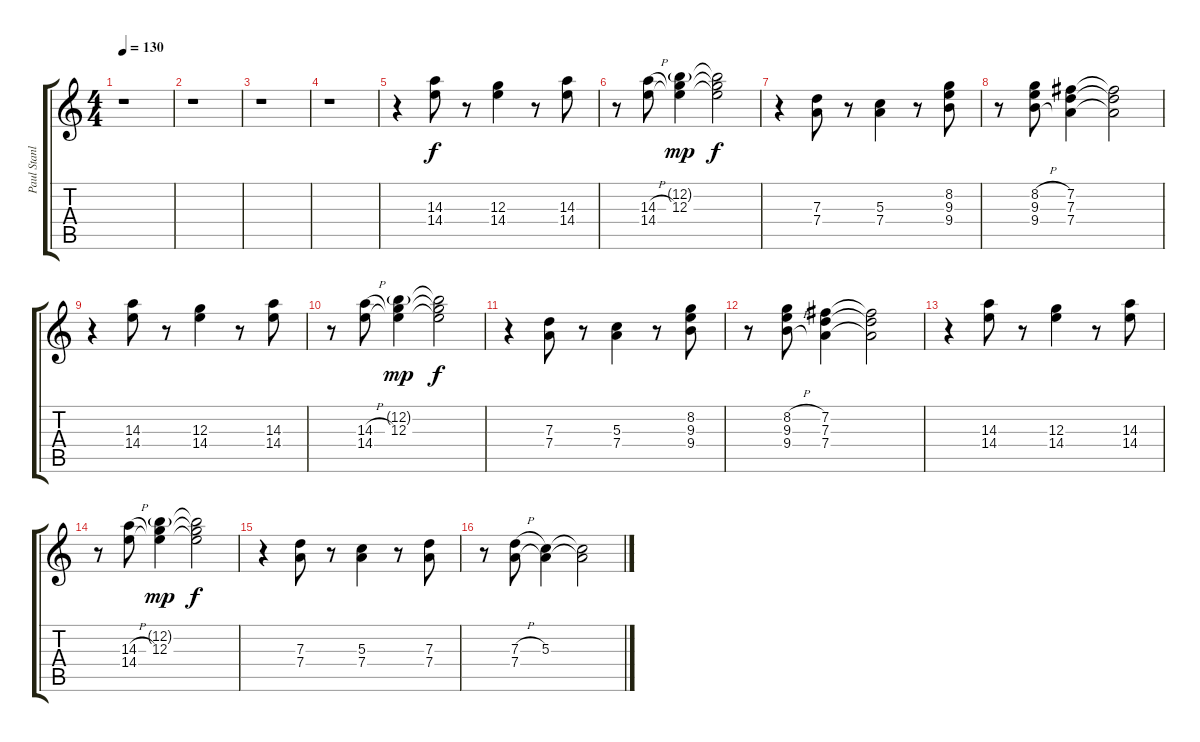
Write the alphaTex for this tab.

\track ("Paul Stanley" "Paul Stanl") {instrument overdrivenguitar}
\staff {score tabs}
\tuning (E4 B3 G3 D3 A2 E2) {hide}
\ts (4 4)
\tempo 130
\clef g2
\ks c
r.1{dy f instrument overdrivenguitar} |
r.1 |
r.1 |
r.1 |
r.4 (14.3 14.4).8 r.8 (12.3 14.4).4 r.8 (14.3 14.4).8 |
r.8 (14.3{h} 14.4).8 (12.2{g} 12.3 14.4{t}).4{dy mp} (12.2{t} 12.3{t} 14.4{t}).2{dy f} |
r.4 (7.3 7.4).8 r.8 (5.3 7.4).4 r.8 (8.2 9.3 9.4).8 |
r.8 (8.2{h} 9.3{h} 9.4{h}).8 (7.2 7.3 7.4).4 (7.2{t} 7.3{t} 7.4{t}).2 |
r.4 (14.3 14.4).8 r.8 (12.3 14.4).4 r.8 (14.3 14.4).8 |
r.8 (14.3{h} 14.4).8 (12.2{g} 12.3 14.4{t}).4{dy mp} (12.2{t} 12.3{t} 14.4{t}).2{dy f} |
r.4 (7.3 7.4).8 r.8 (5.3 7.4).4 r.8 (8.2 9.3 9.4).8 |
r.8 (8.2{h} 9.3{h} 9.4{h}).8 (7.2 7.3 7.4).4 (7.2{t} 7.3{t} 7.4{t}).2 |
r.4 (14.3 14.4).8 r.8 (12.3 14.4).4 r.8 (14.3 14.4).8 |
r.8 (14.3{h} 14.4).8 (12.2{g} 12.3 14.4{t}).4{dy mp} (12.2{t} 12.3{t} 14.4{t}).2{dy f} |
r.4 (7.3 7.4).8 r.8 (5.3 7.4).4 r.8 (7.3 7.4).8 |
r.8 (7.3{h} 7.4).8 (5.3 7.4{t}).4 (5.3{t} 7.4{t}).2
